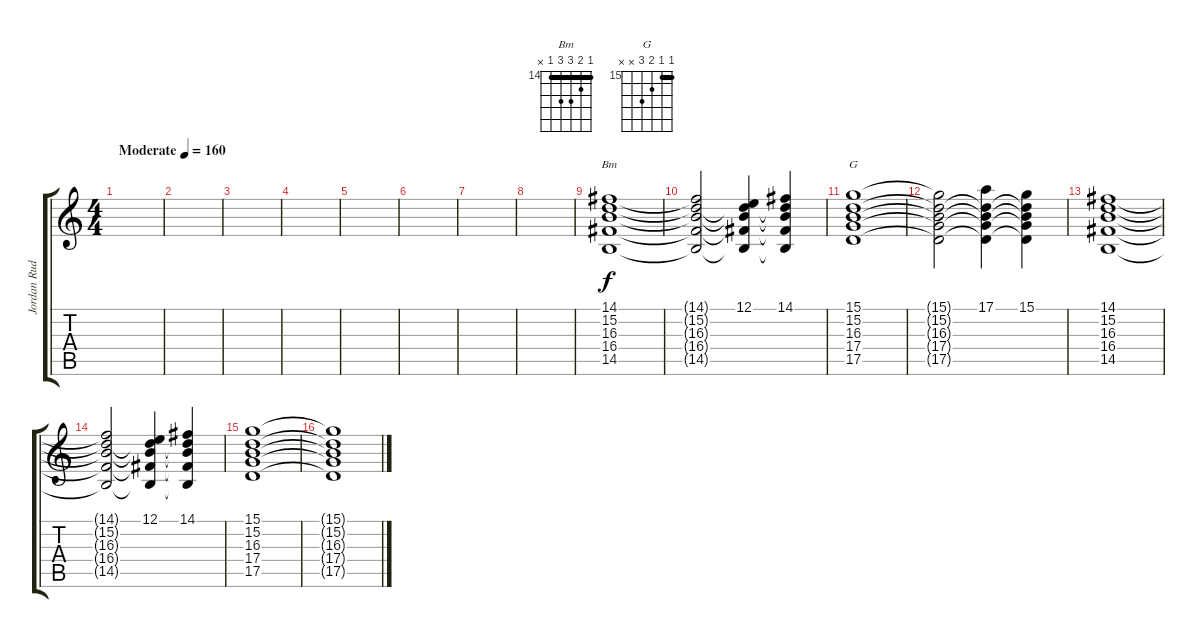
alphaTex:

\track ("Jordan Rudess" "Jordan Rud") {instrument stringensemble1}
\staff {score tabs}
\tuning (E4 B3 G3 D3 A2 E2) {hide}
\chord ("Bm" 14 15 16 16 14 x) {firstfret 14 barre 14}
\chord ("G" 15 15 16 17 x x) {firstfret 15 barre 15}
\ts (4 4)
\tempo (160 "Moderate")
\clef g2
\ks c
|
|
|
|
|
|
|
|
(14.1 15.2 16.3 16.4 14.5).1{ch "Bm"} |
(14.1{t} 15.2{t} 16.3{t} 16.4{t} 14.5{t}).2 (12.1 15.2{t} 16.3{t} 16.4{t} 14.5{t}).4 (14.1 15.2{t} 16.3{t} 16.4{t} 14.5{t}).4 |
(15.1 15.2 16.3 17.4 17.5).1{ch "G"} |
(15.1{t} 15.2{t} 16.3{t} 17.4{t} 17.5{t}).2 (17.1 15.2{t} 16.3{t} 17.4{t} 17.5{t}).4 (15.1 15.2{t} 16.3{t} 17.4{t} 17.5{t}).4 |
(14.1 15.2 16.3 16.4 14.5).1 |
(14.1{t} 15.2{t} 16.3{t} 16.4{t} 14.5{t}).2 (12.1 15.2{t} 16.3{t} 16.4{t} 14.5{t}).4 (14.1 15.2{t} 16.3{t} 16.4{t} 14.5{t}).4 |
(15.1 15.2 16.3 17.4 17.5).1 |
(15.1{t} 15.2{t} 16.3{t} 17.4{t} 17.5{t}).1
